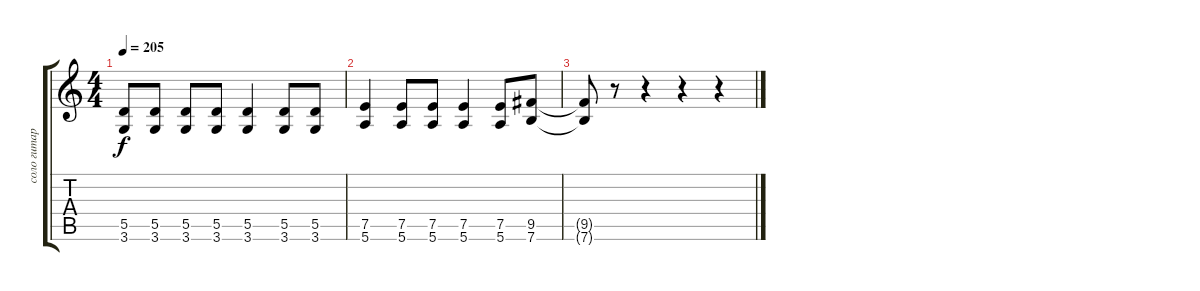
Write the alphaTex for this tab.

\track ("соло гитара" "соло гитар") {instrument distortionguitar}
\staff {score tabs}
\tuning (E4 B3 G3 D3 A2 E2) {hide}
\ts (4 4)
\tempo 205
\clef g2
\ks c
(5.5 3.6).8{dy f} (5.5 3.6).8 (5.5 3.6).8 (5.5 3.6).8 (5.5 3.6).4 (5.5 3.6).8 (5.5 3.6).8 |
(7.5 5.6).4 (7.5 5.6).8 (7.5 5.6).8 (7.5 5.6).4 (7.5 5.6).8 (9.5 7.6).8 |
(9.5{t} 7.6{t}).8 r.8 r.4 r.4 r.4
